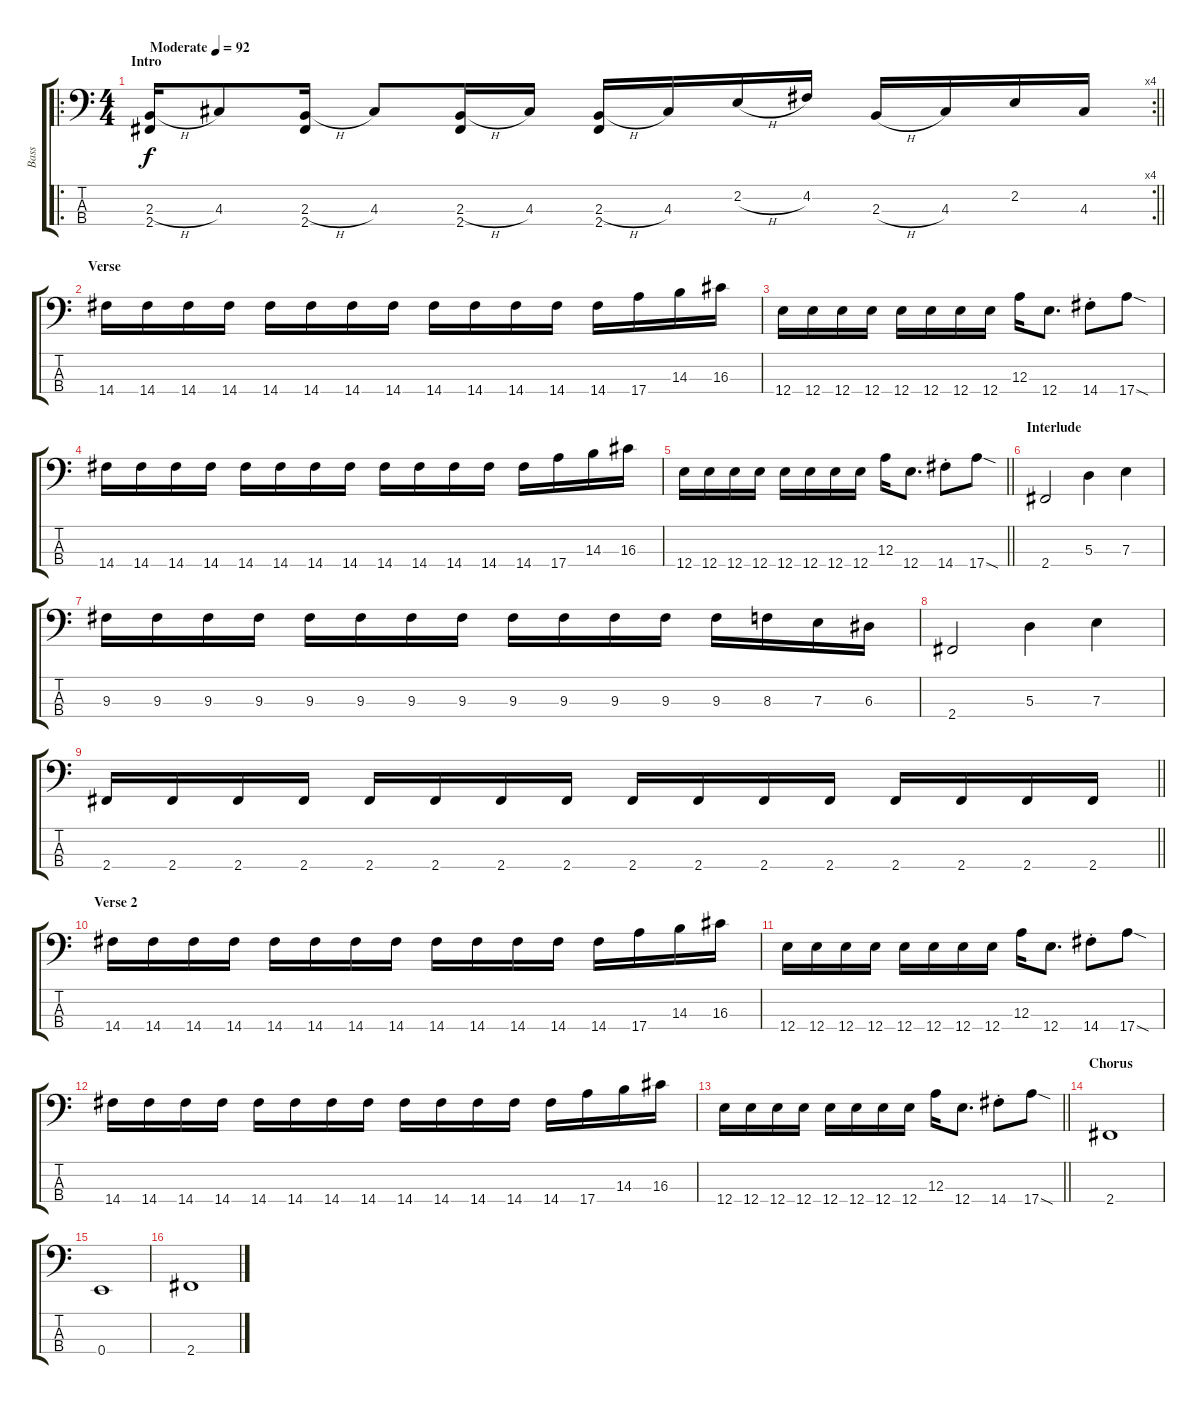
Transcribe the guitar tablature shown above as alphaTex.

\track ("Bass" "Bass") {instrument electricbassfinger}
\staff {score tabs}
\tuning (G2 D2 A1 E1) {hide}
\ro
\rc 4
\ts (4 4)
\section ("" "Intro")
\tempo (92 "Moderate")
\clef f4
\barLineRight lightlight
\ks c
(2.3{h} 2.4).16{dy f instrument electricbassfinger} 4.3.8 (2.3{h} 2.4).16 4.3.8 (2.3{h} 2.4).16 4.3.16 (2.3{h} 2.4).16 4.3.16 2.2{h}.16 4.2.16 2.3{h}.16 4.3.16 2.2.16 4.3.16 |
\section ("" "Verse")
14.4.16 14.4.16 14.4.16 14.4.16 14.4.16 14.4.16 14.4.16 14.4.16 14.4.16 14.4.16 14.4.16 14.4.16 14.4.16 17.4.16 14.3.16 16.3.16 |
12.4.16 12.4.16 12.4.16 12.4.16 12.4.16 12.4.16 12.4.16 12.4.16 12.3.16 12.4.8{d} 14.4{st}.8 17.4{sod}.8 |
14.4.16 14.4.16 14.4.16 14.4.16 14.4.16 14.4.16 14.4.16 14.4.16 14.4.16 14.4.16 14.4.16 14.4.16 14.4.16 17.4.16 14.3.16 16.3.16 |
\barLineRight lightlight
12.4.16 12.4.16 12.4.16 12.4.16 12.4.16 12.4.16 12.4.16 12.4.16 12.3.16 12.4.8{d} 14.4{st}.8 17.4{sod}.8 |
\section ("" "Interlude")
2.4.2 5.3.4 7.3.4 |
9.3.16 9.3.16 9.3.16 9.3.16 9.3.16 9.3.16 9.3.16 9.3.16 9.3.16 9.3.16 9.3.16 9.3.16 9.3.16 8.3.16 7.3.16 6.3.16 |
2.4.2 5.3.4 7.3.4 |
\barLineRight lightlight
2.4.16 2.4.16 2.4.16 2.4.16 2.4.16 2.4.16 2.4.16 2.4.16 2.4.16 2.4.16 2.4.16 2.4.16 2.4.16 2.4.16 2.4.16 2.4.16 |
\section ("" "Verse 2")
14.4.16 14.4.16 14.4.16 14.4.16 14.4.16 14.4.16 14.4.16 14.4.16 14.4.16 14.4.16 14.4.16 14.4.16 14.4.16 17.4.16 14.3.16 16.3.16 |
12.4.16 12.4.16 12.4.16 12.4.16 12.4.16 12.4.16 12.4.16 12.4.16 12.3.16 12.4.8{d} 14.4{st}.8 17.4{sod}.8 |
14.4.16 14.4.16 14.4.16 14.4.16 14.4.16 14.4.16 14.4.16 14.4.16 14.4.16 14.4.16 14.4.16 14.4.16 14.4.16 17.4.16 14.3.16 16.3.16 |
\barLineRight lightlight
12.4.16 12.4.16 12.4.16 12.4.16 12.4.16 12.4.16 12.4.16 12.4.16 12.3.16 12.4.8{d} 14.4{st}.8 17.4{sod}.8 |
\section ("" "Chorus")
2.4.1 |
0.4.1 |
2.4.1
